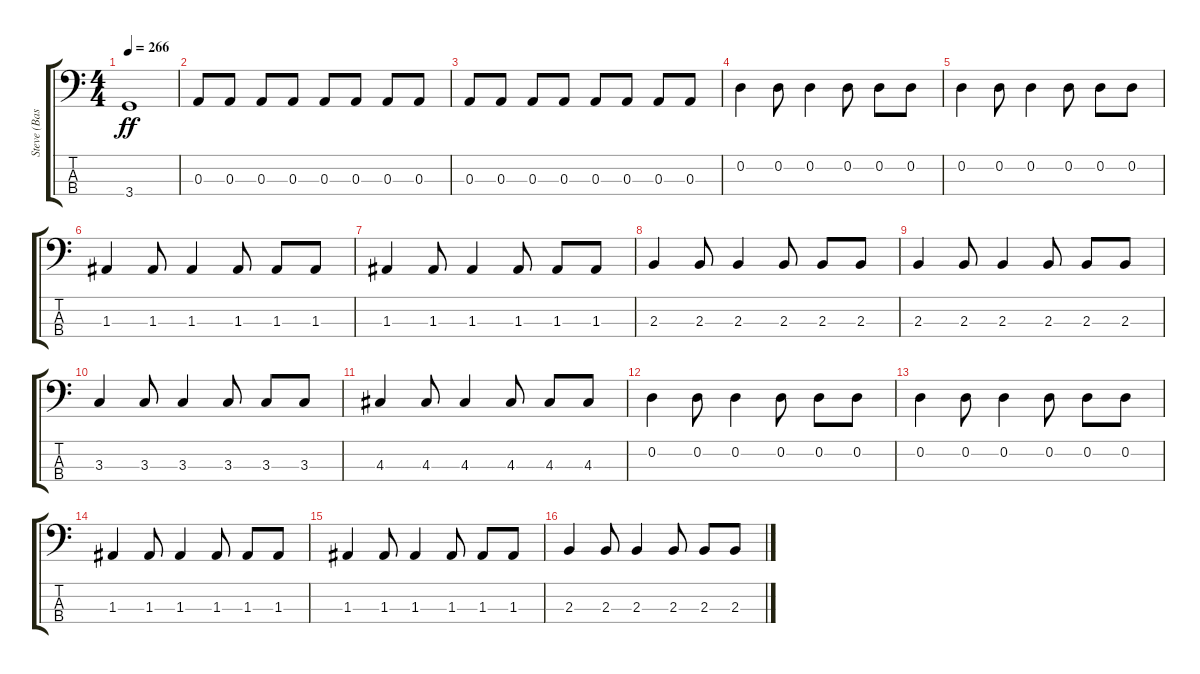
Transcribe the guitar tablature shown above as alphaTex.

\track ("Steve (Bass)" "Steve (Bas") {instrument electricbassfinger}
\staff {score tabs}
\tuning (G2 D2 A1 E1) {hide}
\ts (4 4)
\tempo 266
\clef f4
\ks c
3.4.1{dy ff} |
0.3.8 0.3.8 0.3.8 0.3.8 0.3.8 0.3.8 0.3.8 0.3.8 |
0.3.8 0.3.8 0.3.8 0.3.8 0.3.8 0.3.8 0.3.8 0.3.8 |
0.2.4 0.2.8 0.2.4 0.2.8 0.2.8 0.2.8 |
0.2.4 0.2.8 0.2.4 0.2.8 0.2.8 0.2.8 |
1.3.4 1.3.8 1.3.4 1.3.8 1.3.8 1.3.8 |
1.3.4 1.3.8 1.3.4 1.3.8 1.3.8 1.3.8 |
2.3.4 2.3.8 2.3.4 2.3.8 2.3.8 2.3.8 |
2.3.4 2.3.8 2.3.4 2.3.8 2.3.8 2.3.8 |
3.3.4 3.3.8 3.3.4 3.3.8 3.3.8 3.3.8 |
4.3.4 4.3.8 4.3.4 4.3.8 4.3.8 4.3.8 |
0.2.4 0.2.8 0.2.4 0.2.8 0.2.8 0.2.8 |
0.2.4 0.2.8 0.2.4 0.2.8 0.2.8 0.2.8 |
1.3.4 1.3.8 1.3.4 1.3.8 1.3.8 1.3.8 |
1.3.4 1.3.8 1.3.4 1.3.8 1.3.8 1.3.8 |
2.3.4 2.3.8 2.3.4 2.3.8 2.3.8 2.3.8
